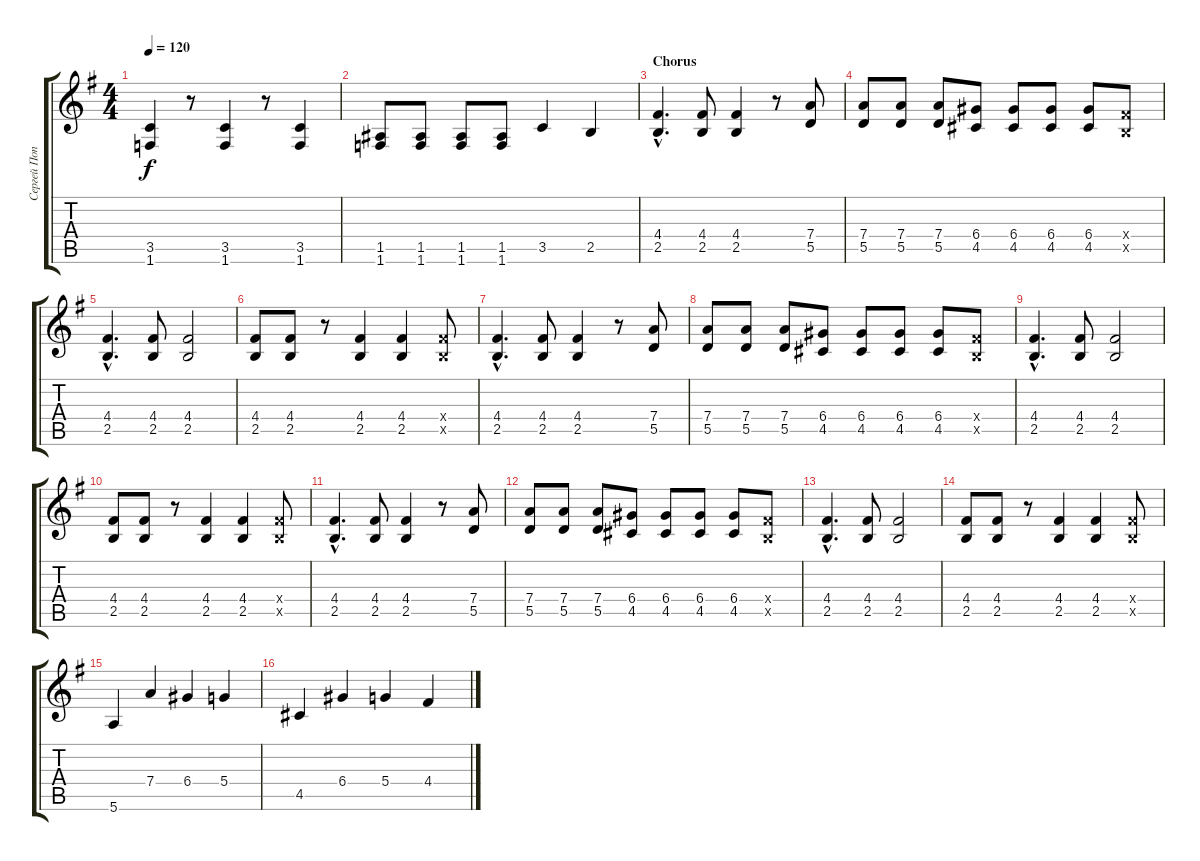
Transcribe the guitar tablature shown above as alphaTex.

\track ("Сергей Попов" "Сергей Поп") {instrument overdrivenguitar}
\staff {score tabs}
\tuning (E4 B3 G3 D3 A2 E2) {hide}
\ts (4 4)
\tempo 120
\clef g2
\ks eminor
(3.5 1.6).4{dy f} r.8 (3.5 1.6).4 r.8 (3.5 1.6).4 |
(1.5 1.6).8 (1.5 1.6).8 (1.5 1.6).8 (1.5 1.6).8 3.5.4 2.5.4 |
\section ("" "Chorus")
(4.4{hac} 2.5{hac}).4{d} (4.4 2.5).8 (4.4 2.5).4 r.8 (7.4 5.5).8 |
(7.4 5.5).8 (7.4 5.5).8 (7.4 5.5).8 (6.4 4.5).8 (6.4 4.5).8 (6.4 4.5).8 (6.4 4.5).8 (4.4{x} 2.5{x}).8 |
(4.4{hac} 2.5{hac}).4{d} (4.4 2.5).8 (4.4 2.5).2 |
(4.4 2.5).8 (4.4 2.5).8 r.8 (4.4 2.5).4 (4.4 2.5).4 (4.4{x} 2.5{x}).8 |
(4.4{hac} 2.5{hac}).4{d} (4.4 2.5).8 (4.4 2.5).4 r.8 (7.4 5.5).8 |
(7.4 5.5).8 (7.4 5.5).8 (7.4 5.5).8 (6.4 4.5).8 (6.4 4.5).8 (6.4 4.5).8 (6.4 4.5).8 (4.4{x} 2.5{x}).8 |
(4.4{hac} 2.5{hac}).4{d} (4.4 2.5).8 (4.4 2.5).2 |
(4.4 2.5).8 (4.4 2.5).8 r.8 (4.4 2.5).4 (4.4 2.5).4 (4.4{x} 2.5{x}).8 |
(4.4{hac} 2.5{hac}).4{d} (4.4 2.5).8 (4.4 2.5).4 r.8 (7.4 5.5).8 |
(7.4 5.5).8 (7.4 5.5).8 (7.4 5.5).8 (6.4 4.5).8 (6.4 4.5).8 (6.4 4.5).8 (6.4 4.5).8 (4.4{x} 2.5{x}).8 |
(4.4{hac} 2.5{hac}).4{d} (4.4 2.5).8 (4.4 2.5).2 |
(4.4 2.5).8 (4.4 2.5).8 r.8 (4.4 2.5).4 (4.4 2.5).4 (4.4{x} 2.5{x}).8 |
5.6.4 7.4.4 6.4.4 5.4.4 |
4.5.4 6.4.4 5.4.4 4.4.4
